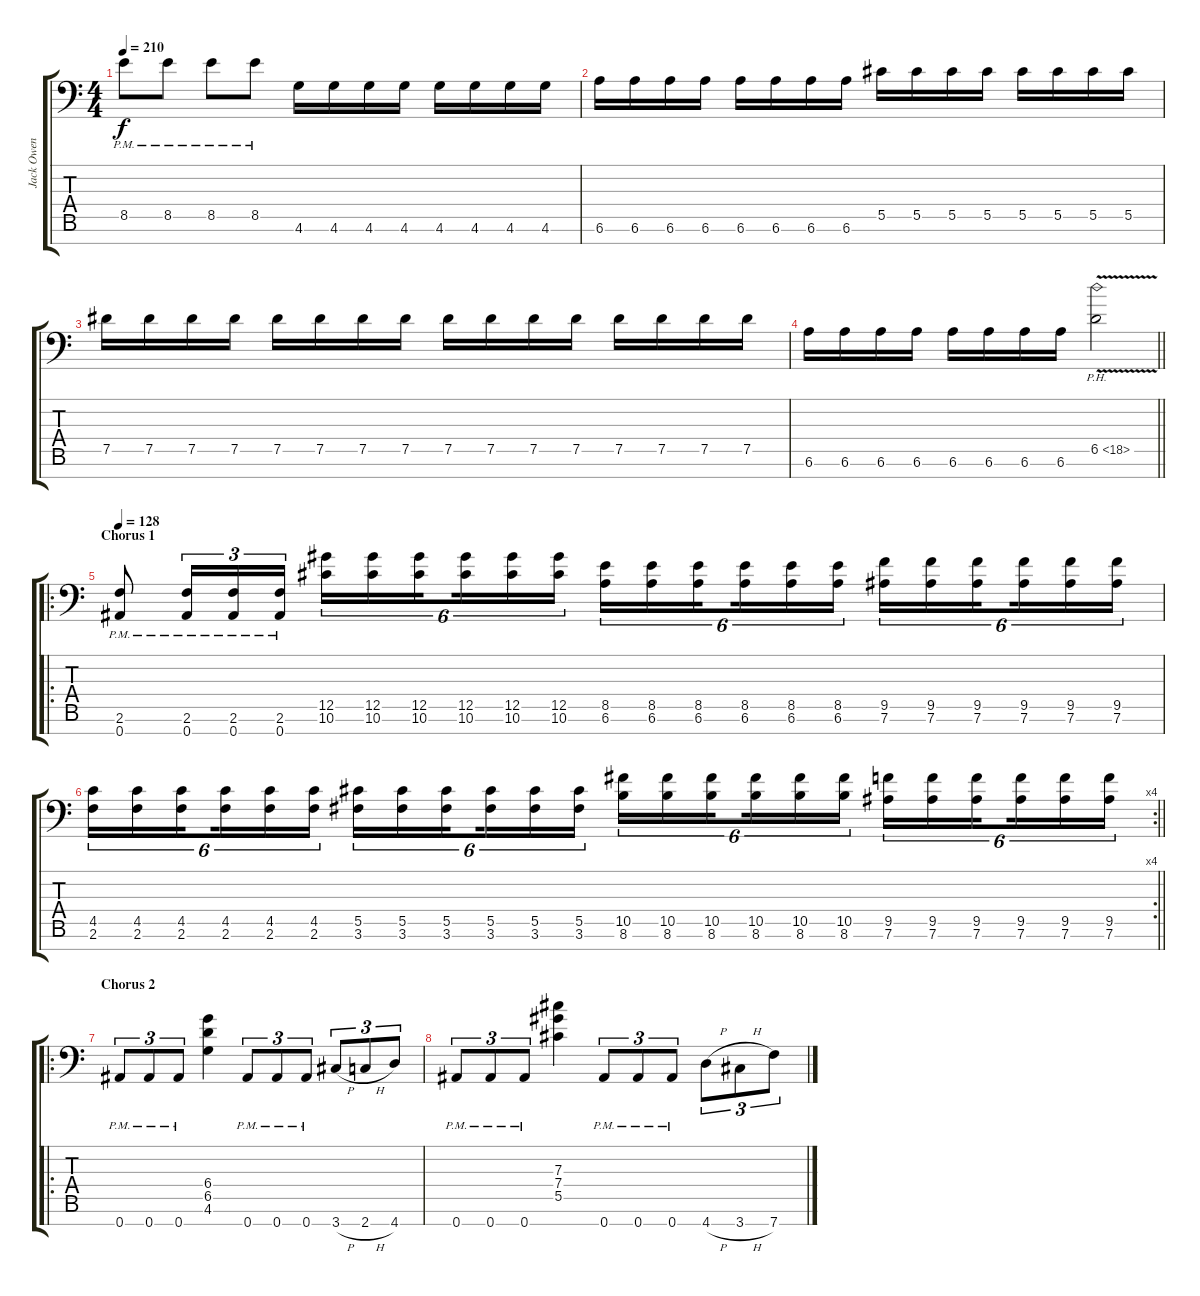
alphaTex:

\track ("Jack Owen" "Jack Owen") {instrument distortionguitar}
\staff {score tabs}
\tuning (Eb4 Bb3 Gb3 Db3 Ab2 Eb2 Bb1) {hide}
\ts (4 4)
\tempo 210
\clef f4
\ks c
8.5{pm}.8{dy f} 8.5{pm}.8 8.5{pm}.8 8.5{pm}.8 4.6.16 4.6.16 4.6.16 4.6.16 4.6.16 4.6.16 4.6.16 4.6.16 |
6.6.16 6.6.16 6.6.16 6.6.16 6.6.16 6.6.16 6.6.16 6.6.16 5.5.16 5.5.16 5.5.16 5.5.16 5.5.16 5.5.16 5.5.16 5.5.16 |
7.5.16 7.5.16 7.5.16 7.5.16 7.5.16 7.5.16 7.5.16 7.5.16 7.5.16 7.5.16 7.5.16 7.5.16 7.5.16 7.5.16 7.5.16 7.5.16 |
\barLineRight lightlight
6.6.16 6.6.16 6.6.16 6.6.16 6.6.16 6.6.16 6.6.16 6.6.16 6.5{ph 12 v}.2 |
\ro
\section ("" "Chorus 1")
\tempo 128
(2.6{pm} 0.7{pm}).8 (2.6{pm} 0.7{pm}).16{tu (3 2)} (2.6{pm} 0.7{pm}).16{tu (3 2)} (2.6{pm} 0.7{pm}).16{tu (3 2)} (12.5 10.6).16{tu (6 4)} (12.5 10.6).16{tu (6 4)} (12.5 10.6).16{tu (6 4) beam splitsecondary} (12.5 10.6).16{tu (6 4)} (12.5 10.6).16{tu (6 4)} (12.5 10.6).16{tu (6 4)} (8.5 6.6).16{tu (6 4)} (8.5 6.6).16{tu (6 4)} (8.5 6.6).16{tu (6 4) beam splitsecondary} (8.5 6.6).16{tu (6 4)} (8.5 6.6).16{tu (6 4)} (8.5 6.6).16{tu (6 4)} (9.5 7.6).16{tu (6 4)} (9.5 7.6).16{tu (6 4)} (9.5 7.6).16{tu (6 4) beam splitsecondary} (9.5 7.6).16{tu (6 4)} (9.5 7.6).16{tu (6 4)} (9.5 7.6).16{tu (6 4)} |
\rc 4
\barLineRight lightlight
(4.5 2.6).16{tu (6 4)} (4.5 2.6).16{tu (6 4)} (4.5 2.6).16{tu (6 4) beam splitsecondary} (4.5 2.6).16{tu (6 4)} (4.5 2.6).16{tu (6 4)} (4.5 2.6).16{tu (6 4)} (5.5 3.6).16{tu (6 4)} (5.5 3.6).16{tu (6 4)} (5.5 3.6).16{tu (6 4) beam splitsecondary} (5.5 3.6).16{tu (6 4)} (5.5 3.6).16{tu (6 4)} (5.5 3.6).16{tu (6 4)} (10.5 8.6).16{tu (6 4)} (10.5 8.6).16{tu (6 4)} (10.5 8.6).16{tu (6 4) beam splitsecondary} (10.5 8.6).16{tu (6 4)} (10.5 8.6).16{tu (6 4)} (10.5 8.6).16{tu (6 4)} (9.5 7.6).16{tu (6 4)} (9.5 7.6).16{tu (6 4)} (9.5 7.6).16{tu (6 4) beam splitsecondary} (9.5 7.6).16{tu (6 4)} (9.5 7.6).16{tu (6 4)} (9.5 7.6).16{tu (6 4)} |
\ro
\section ("" "Chorus 2")
0.7{pm}.8{tu (3 2)} 0.7{pm}.8{tu (3 2)} 0.7{pm}.8{tu (3 2)} (6.4 6.5 4.6).4 0.7{pm}.8{tu (3 2)} 0.7{pm}.8{tu (3 2)} 0.7{pm}.8{tu (3 2)} 3.7{h}.8{tu (3 2)} 2.7{h}.8{tu (3 2)} 4.7.8{tu (3 2)} |
0.7{pm}.8{tu (3 2)} 0.7{pm}.8{tu (3 2)} 0.7{pm}.8{tu (3 2)} (7.3 7.4 5.5).4 0.7{pm}.8{tu (3 2)} 0.7{pm}.8{tu (3 2)} 0.7{pm}.8{tu (3 2)} 4.7{h}.8{tu (3 2)} 3.7{h}.8{tu (3 2)} 7.7.8{tu (3 2)}
